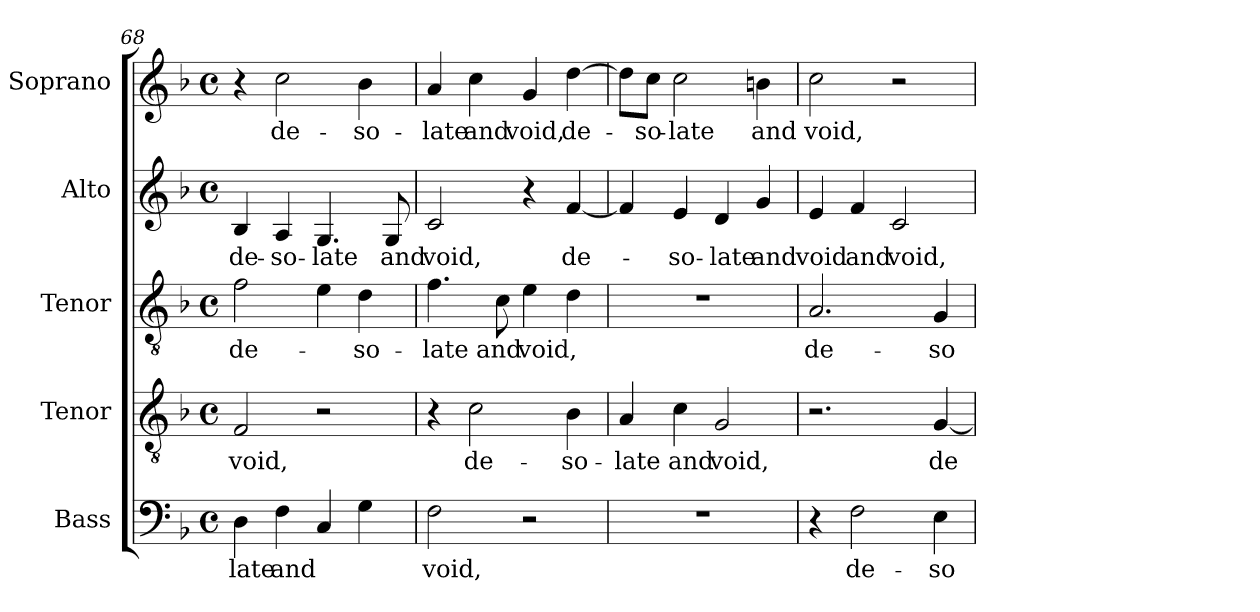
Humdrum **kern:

**kern	**text	**kern	**text	**kern	**text	**kern	**text	**kern	**text
*part5	*part5	*part4	*part4	*part3	*part3	*part2	*part2	*part1	*part1
*staff5	*staff5	*staff4	*staff4	*staff3	*staff3	*staff2	*staff2	*staff1	*staff1
*I"Bass	*	*I"Tenor	*	*I"Tenor	*	*I"Alto	*	*I"Soprano	*
*I'B.	*	*I'T.	*	*I'T.	*	*I'A.	*	*I'S.	*
*clefF4	*	*clefGv2	*	*clefGv2	*	*clefG2	*	*clefG2	*
*	*	*ITrd7c12	*	*	*	*	*	*	*
*k[b-]	*	*k[b-]	*	*k[b-]	*	*k[b-]	*	*k[b-]	*
*F:	*	*F:	*	*F:	*	*F:	*	*F:	*
*M4/4	*	*M4/4	*	*M4/4	*	*M4/4	*	*M4/4	*
*met(c)	*	*met(c)	*	*met(c)	*	*met(c)	*	*met(c)	*
=68	=68	=68	=68	=68	=68	=68	=68	=68	=68
!	!LO:LY:b:color=#000000	!	!	!	!	!	!	!	!
!	!	!	!LO:LY:b:color=#000000	!	!	!	!	!	!
!	!	!	!	!	!LO:LY:b:color=#000000	!	!	!	!
!	!	!	!	!	!	!	!LO:LY:b:color=#000000	!	!
4Di\	-late	2FFi/	void,	2fi\	de-	4B-i/	de-	4r	.
!	!LO:LY:b:color=#000000	!	!	!	!	!	!	!	!
!	!	!	!	!	!	!	!LO:LY:b:color=#000000	!	!
!	!	!	!	!	!	!	!	!	!LO:LY:b:color=#000000
4Fi\	and	.	.	.	.	4Ai/	-so-	2cci\	de-
!	!	!	!	!	!	!	!LO:LY:b:color=#000000	!	!
4Ci/	.	2r	.	4ei\	.	4.Gi/	-late	.	.
!	!	!	!	!	!LO:LY:b:color=#000000	!	!	!	!
!	!	!	!	!	!	!	!	!	!LO:LY:b:color=#000000
4Gi\	.	.	.	4di\	-so-	.	.	4b-i\	-so-
!	!	!	!	!	!	!	!LO:LY:b:color=#000000	!	!
.	.	.	.	.	.	8Gi/	and	.	.
=69	=69	=69	=69	=69	=69	=69	=69	=69	=69
!	!LO:LY:b:color=#000000	!	!	!	!	!	!	!	!
!	!	!	!	!	!LO:LY:b:color=#000000	!	!	!	!
!	!	!	!	!	!	!	!LO:LY:b:color=#000000	!	!
!	!	!	!	!	!	!	!	!	!LO:LY:b:color=#000000
2Fi\	void,	4r	.	4.fi\	-late	2ci/	void,	4ai/	-late
!	!	!	!LO:LY:b:color=#000000	!	!	!	!	!	!
!	!	!	!	!	!	!	!	!	!LO:LY:b:color=#000000
.	.	2Ci\	de-	.	.	.	.	4cci\	and
!	!	!	!	!	!LO:LY:b:color=#000000	!	!	!	!
.	.	.	.	8ci\	and	.	.	.	.
!	!	!	!	!	!LO:LY:b:color=#000000	!	!	!	!
!	!	!	!	!	!	!	!	!	!LO:LY:b:color=#000000
2r	.	.	.	4ei\	void,	4r	.	4gi/	void,
!	!	!	!LO:LY:b:color=#000000	!	!	!	!	!	!
!	!	!	!	!	!	!	!LO:LY:b:color=#000000	!	!
!	!	!	!	!	!	!	!	!	!LO:LY:b:color=#000000
.	.	4BB-i\	-so-	4di\	.	[4fi/	de-	[4ddi\	de-
!!LO:LB:g=z
=70	=70	=70	=70	=70	=70	=70	=70	=70	=70
!	!	!	!LO:LY:b:color=#000000	!	!	!	!	!	!
1r	.	4AAi/	-late	1r	.	4fi/]	.	8ddi\L]	.
!	!	!	!	!	!	!	!	!	!LO:LY:b:color=#000000
.	.	.	.	.	.	.	.	8cci\J	-so-
!	!	!	!LO:LY:b:color=#000000	!	!	!	!	!	!
!	!	!	!	!	!	!	!LO:LY:b:color=#000000	!	!
!	!	!	!	!	!	!	!	!	!LO:LY:b:color=#000000
.	.	4Ci\	and	.	.	4ei/	-so-	2cci\	-late
!	!	!	!LO:LY:b:color=#000000	!	!	!	!	!	!
!	!	!	!	!	!	!	!LO:LY:b:color=#000000	!	!
.	.	2GGi/	void,	.	.	4di/	-late	.	.
!	!	!	!	!	!	!	!LO:LY:b:color=#000000	!	!
!	!	!	!	!	!	!	!	!	!LO:LY:b:color=#000000
.	.	.	.	.	.	4gi/	and	4bni\	and
=71	=71	=71	=71	=71	=71	=71	=71	=71	=71
!	!	!	!	!	!LO:LY:b:color=#000000	!	!	!	!
!	!	!	!	!	!	!	!LO:LY:b:color=#000000	!	!
!	!	!	!	!	!	!	!	!	!LO:LY:b:color=#000000
4r	.	2.r	.	2.Ai/	de-	4ei/	void	2cci\	void,
!	!LO:LY:b:color=#000000	!	!	!	!	!	!	!	!
!	!	!	!	!	!	!	!LO:LY:b:color=#000000	!	!
2Fi\	de-	.	.	.	.	4fi/	and	.	.
!	!	!	!	!	!	!	!LO:LY:b:color=#000000	!	!
.	.	.	.	.	.	2ci/	void,	2r	.
!	!LO:LY:b:color=#000000	!	!	!	!	!	!	!	!
!	!	!	!LO:LY:b:color=#000000	!	!	!	!	!	!
!	!	!	!	!	!LO:LY:b:color=#000000	!	!	!	!
4Ei\	-so-	[4GGi/	de-	4Gi/	-so-	.	.	.	.
=	=	=	=	=	=	=	=	=	=
*-	*-	*-	*-	*-	*-	*-	*-	*-	*-
